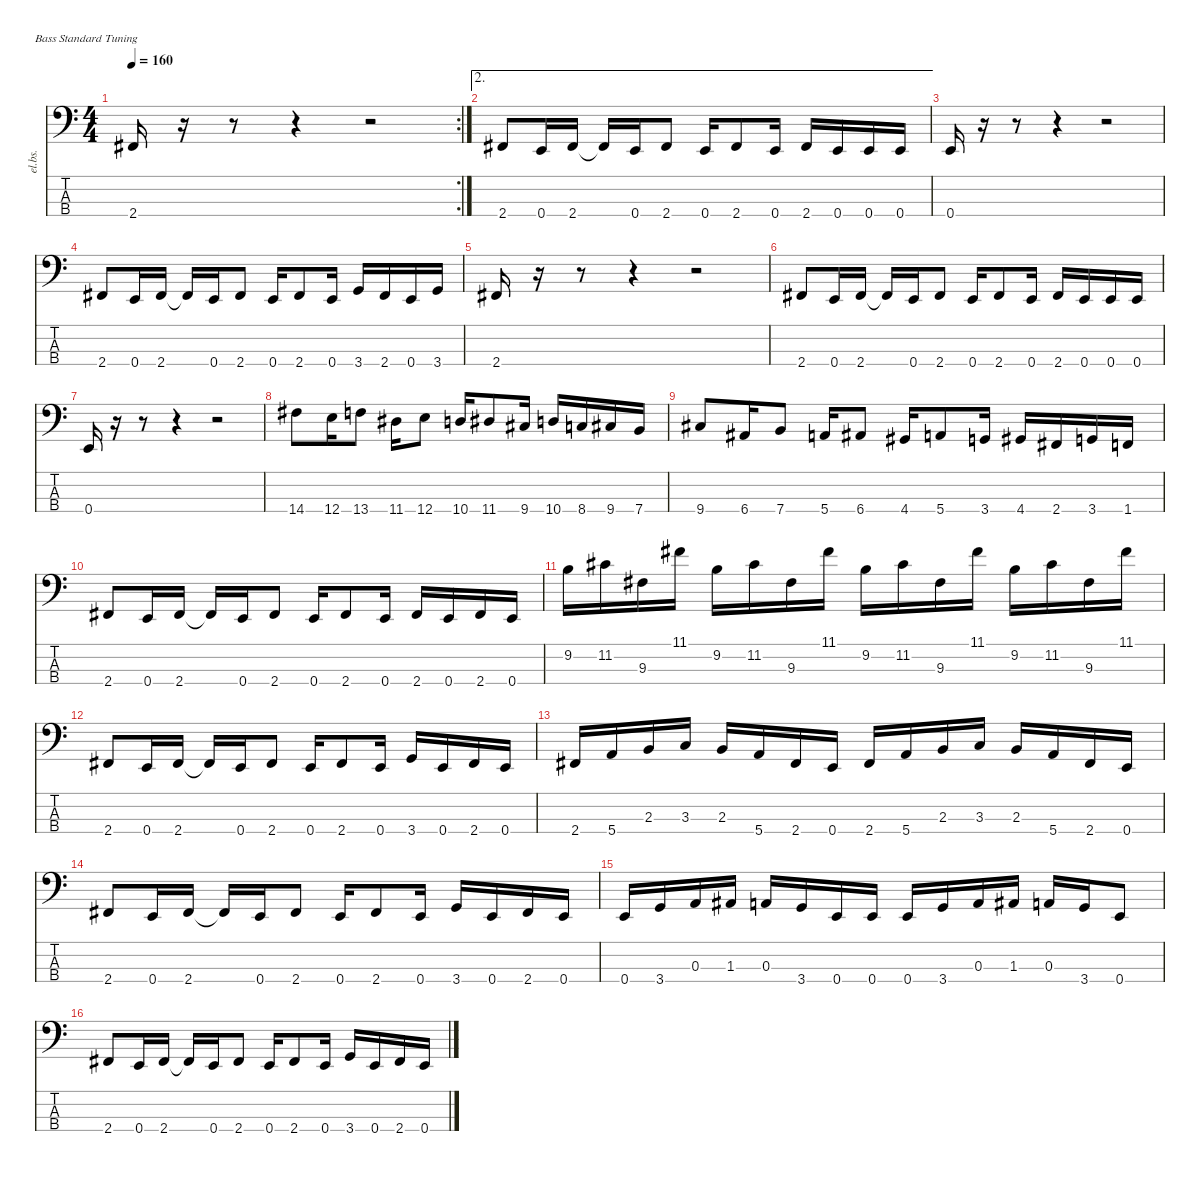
\defaultSystemsLayout 4
\hideDynamics
\bracketExtendMode nobrackets
\track ("Ellefson" "el.bs.") {instrument electricbasspick}
\staff {score tabs}
\tuning (G2 D2 A1 E1)
\rc 2
\ts (4 4)
\tempo 160
\clef f4
\ks c
2.4{acc #}.16{dy f} r.16 r.8 r.4 r.2 |
\ae 2
2.4{acc #}.8 0.4.16 2.4{acc #}.16 2.4{t acc #}.16 0.4.16 2.4{acc #}.8 0.4.16 2.4{acc #}.8 0.4.16 2.4{acc #}.16 0.4.16 0.4.16 0.4.16 |
0.4.16 r.16 r.8 r.4 r.2 |
2.4{acc #}.8 0.4.16 2.4{acc #}.16 2.4{t acc #}.16 0.4.16 2.4{acc #}.8 0.4.16 2.4{acc #}.8 0.4.16 3.4.16 2.4{acc #}.16 0.4.16 3.4.16 |
2.4{acc #}.16 r.16 r.8 r.4 r.2 |
2.4{acc #}.8 0.4.16 2.4{acc #}.16 2.4{t acc #}.16 0.4.16 2.4{acc #}.8 0.4.16 2.4{acc #}.8 0.4.16 2.4{acc #}.16 0.4.16 0.4.16 0.4.16 |
0.4.16 r.16 r.8 r.4 r.2 |
14.4{acc #}.8 12.4.16 13.4.8 11.4{acc #}.16 12.4.8 10.4.16 11.4{acc #}.8 9.4{acc #}.16 10.4.16 8.4.16 9.4{acc #}.16 7.4.16 |
9.4{acc #}.8 6.4{acc #}.16 7.4.8 5.4.16 6.4{acc #}.8 4.4{acc #}.16 5.4.8 3.4.16 4.4{acc #}.16 2.4{acc #}.16 3.4.16 1.4.16 |
2.4{acc #}.8 0.4.16 2.4{acc #}.16 2.4{t acc #}.16 0.4.16 2.4{acc #}.8 0.4.16 2.4{acc #}.8 0.4.16 2.4{acc #}.16 0.4.16 2.4{acc #}.16 0.4.16 |
9.2.16 11.2{acc #}.16 9.3{acc #}.16 11.1{acc #}.16 9.2.16 11.2{acc #}.16 9.3{acc #}.16 11.1{acc #}.16 9.2.16 11.2{acc #}.16 9.3{acc #}.16 11.1{acc #}.16 9.2.16 11.2{acc #}.16 9.3{acc #}.16 11.1{acc #}.16 |
2.4{acc #}.8 0.4.16 2.4{acc #}.16 2.4{t acc #}.16 0.4.16 2.4{acc #}.8 0.4.16 2.4{acc #}.8 0.4.16 3.4.16 0.4.16 2.4{acc #}.16 0.4.16 |
2.4{acc #}.16 5.4.16 2.3.16 3.3.16 2.3.16 5.4.16 2.4{acc #}.16 0.4.16 2.4{acc #}.16 5.4.16 2.3.16 3.3.16 2.3.16 5.4.16 2.4{acc #}.16 0.4.16 |
2.4{acc #}.8 0.4.16 2.4{acc #}.16 2.4{t acc #}.16 0.4.16 2.4{acc #}.8 0.4.16 2.4{acc #}.8 0.4.16 3.4.16 0.4.16 2.4{acc #}.16 0.4.16 |
0.4.16 3.4.16 0.3.16 1.3{acc #}.16 0.3.16 3.4.16 0.4.16 0.4.16 0.4.16 3.4.16 0.3.16 1.3{acc #}.16 0.3.16 3.4.16 0.4.8 |
2.4{acc #}.8 0.4.16 2.4{acc #}.16 2.4{t acc #}.16 0.4.16 2.4{acc #}.8 0.4.16 2.4{acc #}.8 0.4.16 3.4.16 0.4.16 2.4{acc #}.16 0.4.16
